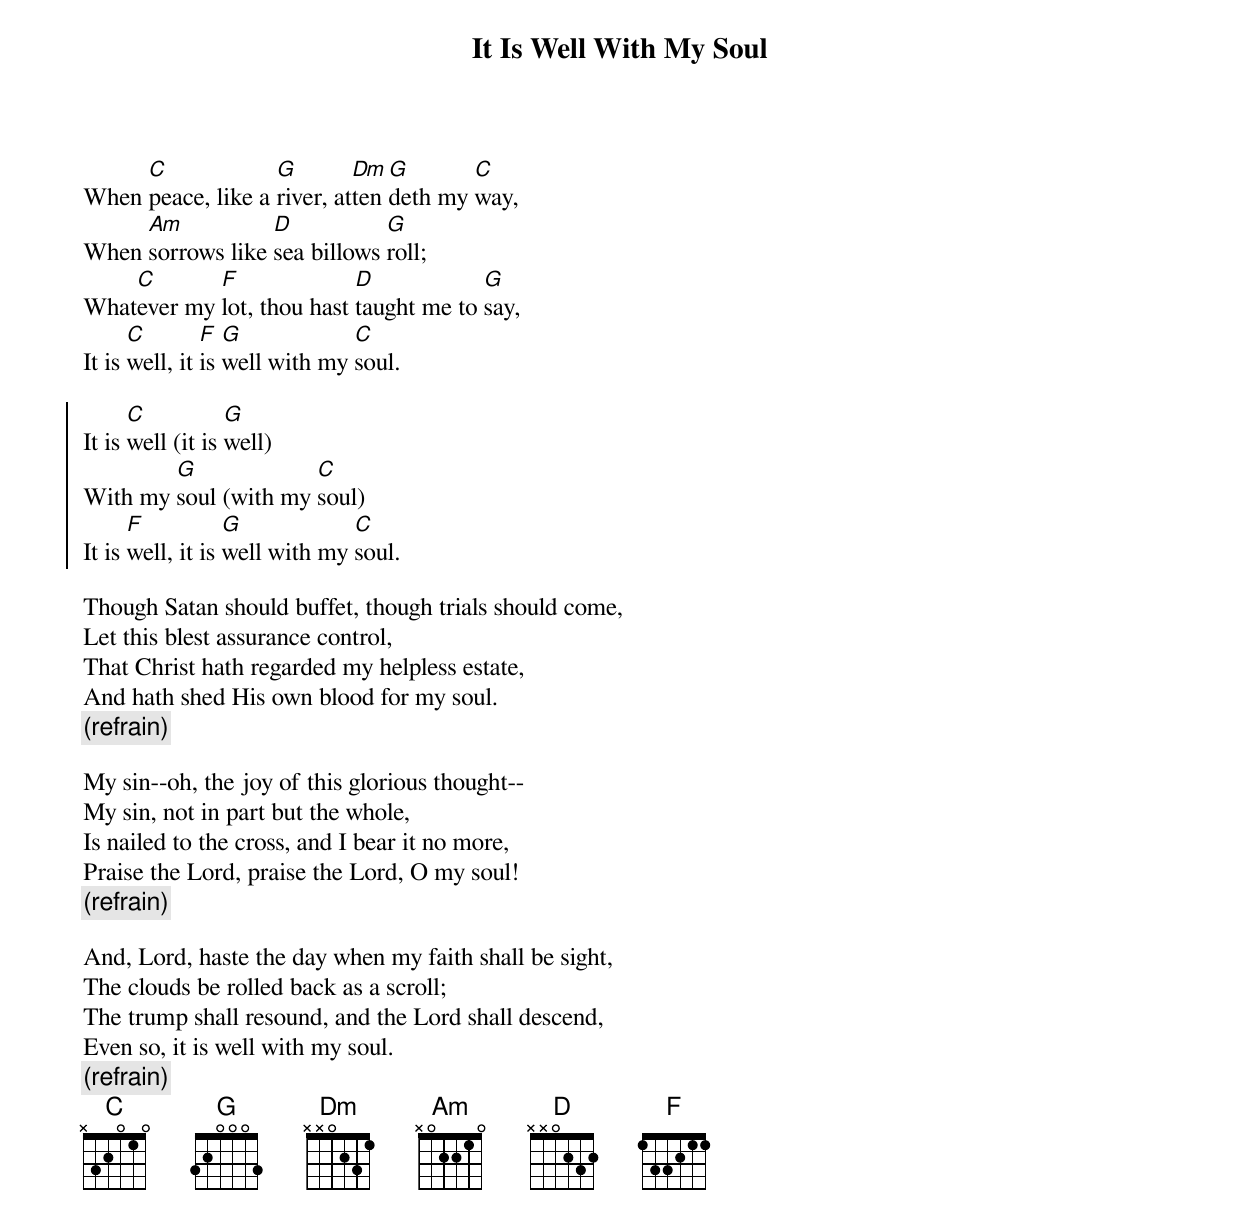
{t:It Is Well With My Soul}
When [C]peace, like a [G]river, at[Dm]ten[G]deth my [C]way,
When [Am]sorrows like [D]sea billows [G]roll;
What[C]ever my [F]lot, thou hast [D]taught me to [G]say,
It is [C]well, it [F]is [G]well with my [C]soul.

{soc}
It is [C]well (it is [G]well)
With my [G]soul (with my [C]soul)
It is [F]well, it is [G]well with my [C]soul.
{eoc}

Though Satan should buffet, though trials should come,
Let this blest assurance control,
That Christ hath regarded my helpless estate,
And hath shed His own blood for my soul.
{c:(refrain)}

My sin--oh, the joy of this glorious thought--
My sin, not in part but the whole,
Is nailed to the cross, and I bear it no more,
Praise the Lord, praise the Lord, O my soul!
{c:(refrain)}

And, Lord, haste the day when my faith shall be sight,
The clouds be rolled back as a scroll;
The trump shall resound, and the Lord shall descend,
Even so, it is well with my soul.
{c:(refrain)}
